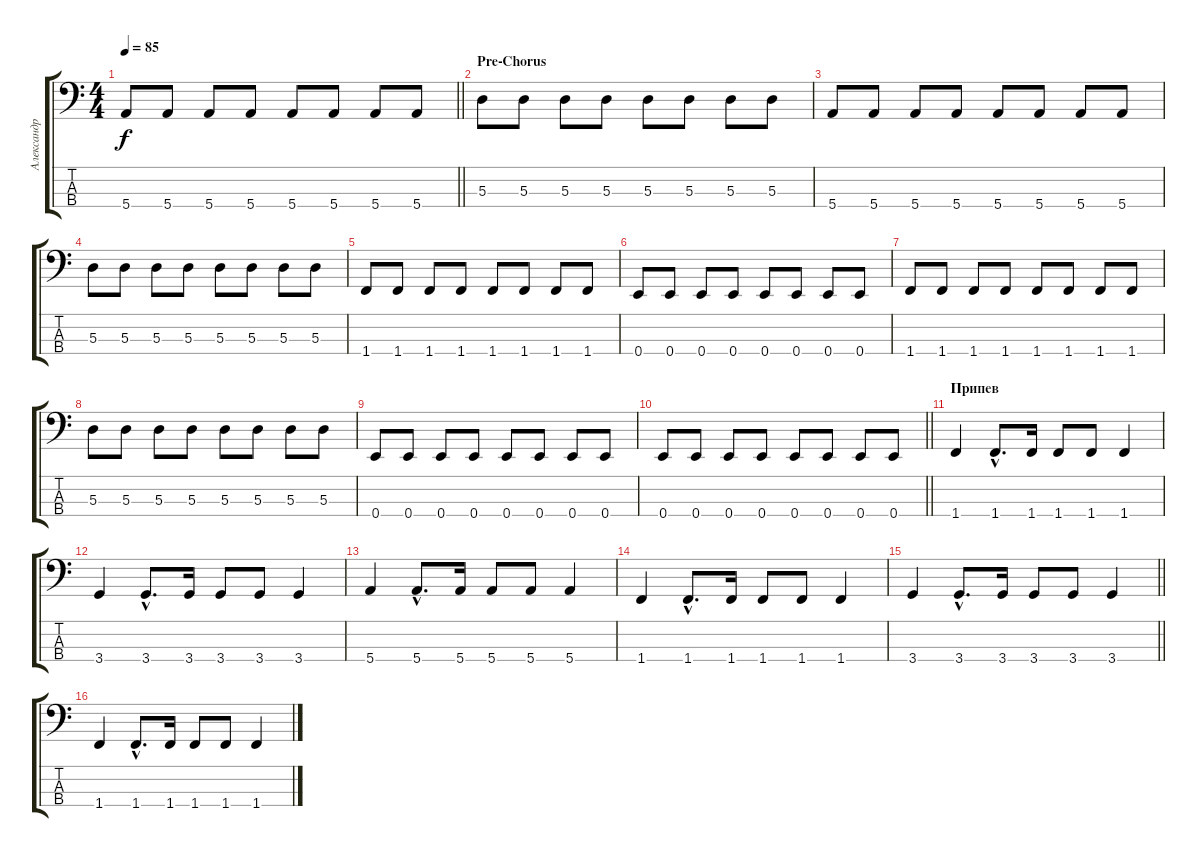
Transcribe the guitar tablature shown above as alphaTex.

\track ("Александр Тимонин" "Александр ") {instrument electricbassfinger}
\staff {score tabs}
\tuning (G2 D2 A1 E1) {hide}
\ts (4 4)
\tempo 85
\clef f4
\barLineRight lightlight
\ks c
5.4.8{dy f} 5.4.8 5.4.8 5.4.8 5.4.8 5.4.8 5.4.8 5.4.8 |
\section ("" "Pre-Chorus")
5.3.8 5.3.8 5.3.8 5.3.8 5.3.8 5.3.8 5.3.8 5.3.8 |
5.4.8 5.4.8 5.4.8 5.4.8 5.4.8 5.4.8 5.4.8 5.4.8 |
5.3.8 5.3.8 5.3.8 5.3.8 5.3.8 5.3.8 5.3.8 5.3.8 |
1.4.8 1.4.8 1.4.8 1.4.8 1.4.8 1.4.8 1.4.8 1.4.8 |
0.4.8 0.4.8 0.4.8 0.4.8 0.4.8 0.4.8 0.4.8 0.4.8 |
1.4.8 1.4.8 1.4.8 1.4.8 1.4.8 1.4.8 1.4.8 1.4.8 |
5.3.8 5.3.8 5.3.8 5.3.8 5.3.8 5.3.8 5.3.8 5.3.8 |
0.4.8 0.4.8 0.4.8 0.4.8 0.4.8 0.4.8 0.4.8 0.4.8 |
\barLineRight lightlight
0.4.8 0.4.8 0.4.8 0.4.8 0.4.8 0.4.8 0.4.8 0.4.8 |
\section ("" "Припев")
1.4.4 1.4{hac}.8{d} 1.4.16 1.4.8 1.4.8 1.4.4 |
3.4.4 3.4{hac}.8{d} 3.4.16 3.4.8 3.4.8 3.4.4 |
5.4.4 5.4{hac}.8{d} 5.4.16 5.4.8 5.4.8 5.4.4 |
1.4.4 1.4{hac}.8{d} 1.4.16 1.4.8 1.4.8 1.4.4 |
\barLineRight lightlight
3.4.4 3.4{hac}.8{d} 3.4.16 3.4.8 3.4.8 3.4.4 |
1.4.4 1.4{hac}.8{d} 1.4.16 1.4.8 1.4.8 1.4.4
